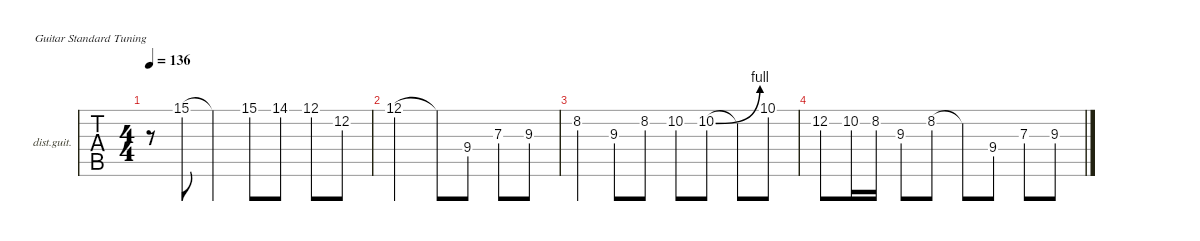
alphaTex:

\defaultSystemsLayout 4
\hideDynamics
\bracketExtendMode nobrackets
\firstSystemTrackNameOrientation horizontal
\track ("Distortion Guitar" "dist.guit.") {instrument distortionguitar}
\staff {tabs}
\tuning (E4 B3 G3 D3 A2 E2)
\ts (4 4)
\tempo 136
\clef g2
\ks c
r.8{dy mf} 15.1.8 15.1{t}.4 15.1.8 14.1{acc #}.8 12.1.8 12.2.8 |
12.1.2 12.1{t}.8 9.4.8 7.3.8 9.3.8 |
8.2.4 9.3.8 8.2.8 10.2.8 10.2{be (bend 0 0 37.199999999999996 4)}.8 10.2{t}.8 10.1.8 |
12.2.8 10.2.16 8.2.16 9.3.8 8.2.8 8.2{t}.8 9.4.8 7.3.8 9.3.8
